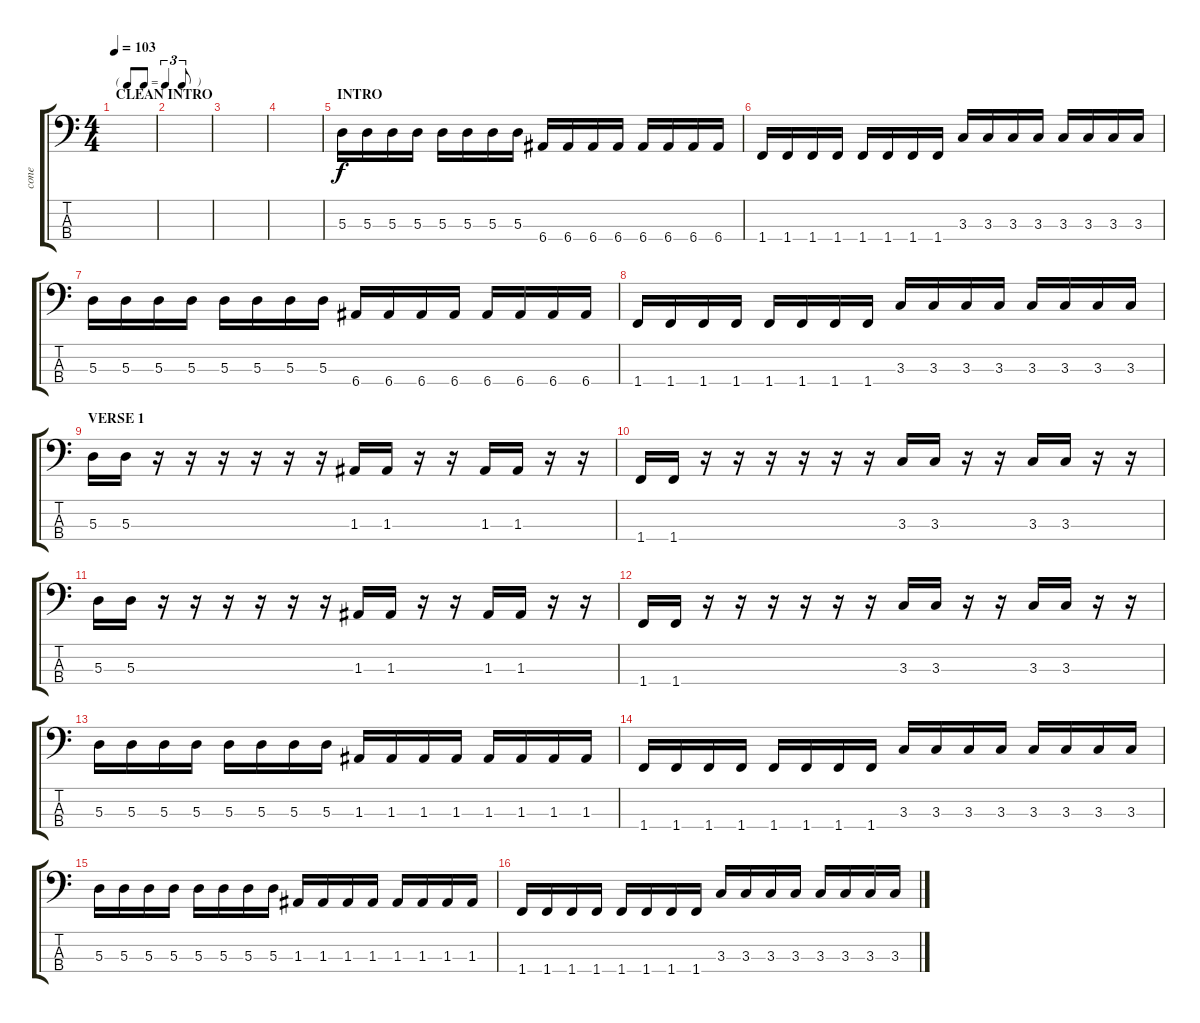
\track ("cone" "cone") {instrument electricbasspick}
\staff {score tabs}
\tuning (G2 D2 A1 E1) {hide}
\ts (4 4)
\tf triplet8th
\section ("" "CLEAN INTRO")
\tempo 103
\clef f4
\ks c
|
|
|
|
\section ("" "INTRO")
5.3.16 5.3.16 5.3.16 5.3.16 5.3.16 5.3.16 5.3.16 5.3.16 6.4.16 6.4.16 6.4.16 6.4.16 6.4.16 6.4.16 6.4.16 6.4.16 |
1.4.16 1.4.16 1.4.16 1.4.16 1.4.16 1.4.16 1.4.16 1.4.16 3.3.16 3.3.16 3.3.16 3.3.16 3.3.16 3.3.16 3.3.16 3.3.16 |
5.3.16 5.3.16 5.3.16 5.3.16 5.3.16 5.3.16 5.3.16 5.3.16 6.4.16 6.4.16 6.4.16 6.4.16 6.4.16 6.4.16 6.4.16 6.4.16 |
1.4.16 1.4.16 1.4.16 1.4.16 1.4.16 1.4.16 1.4.16 1.4.16 3.3.16 3.3.16 3.3.16 3.3.16 3.3.16 3.3.16 3.3.16 3.3.16 |
\section ("" "VERSE 1")
5.3.16 5.3.16 r.16 r.16 r.16 r.16 r.16 r.16 1.3.16 1.3.16 r.16 r.16 1.3.16 1.3.16 r.16 r.16 |
1.4.16 1.4.16 r.16 r.16 r.16 r.16 r.16 r.16 3.3.16 3.3.16 r.16 r.16 3.3.16 3.3.16 r.16 r.16 |
5.3.16 5.3.16 r.16 r.16 r.16 r.16 r.16 r.16 1.3.16 1.3.16 r.16 r.16 1.3.16 1.3.16 r.16 r.16 |
1.4.16 1.4.16 r.16 r.16 r.16 r.16 r.16 r.16 3.3.16 3.3.16 r.16 r.16 3.3.16 3.3.16 r.16 r.16 |
5.3.16 5.3.16 5.3.16 5.3.16 5.3.16 5.3.16 5.3.16 5.3.16 1.3.16 1.3.16 1.3.16 1.3.16 1.3.16 1.3.16 1.3.16 1.3.16 |
1.4.16 1.4.16 1.4.16 1.4.16 1.4.16 1.4.16 1.4.16 1.4.16 3.3.16 3.3.16 3.3.16 3.3.16 3.3.16 3.3.16 3.3.16 3.3.16 |
5.3.16 5.3.16 5.3.16 5.3.16 5.3.16 5.3.16 5.3.16 5.3.16 1.3.16 1.3.16 1.3.16 1.3.16 1.3.16 1.3.16 1.3.16 1.3.16 |
1.4.16 1.4.16 1.4.16 1.4.16 1.4.16 1.4.16 1.4.16 1.4.16 3.3.16 3.3.16 3.3.16 3.3.16 3.3.16 3.3.16 3.3.16 3.3.16
